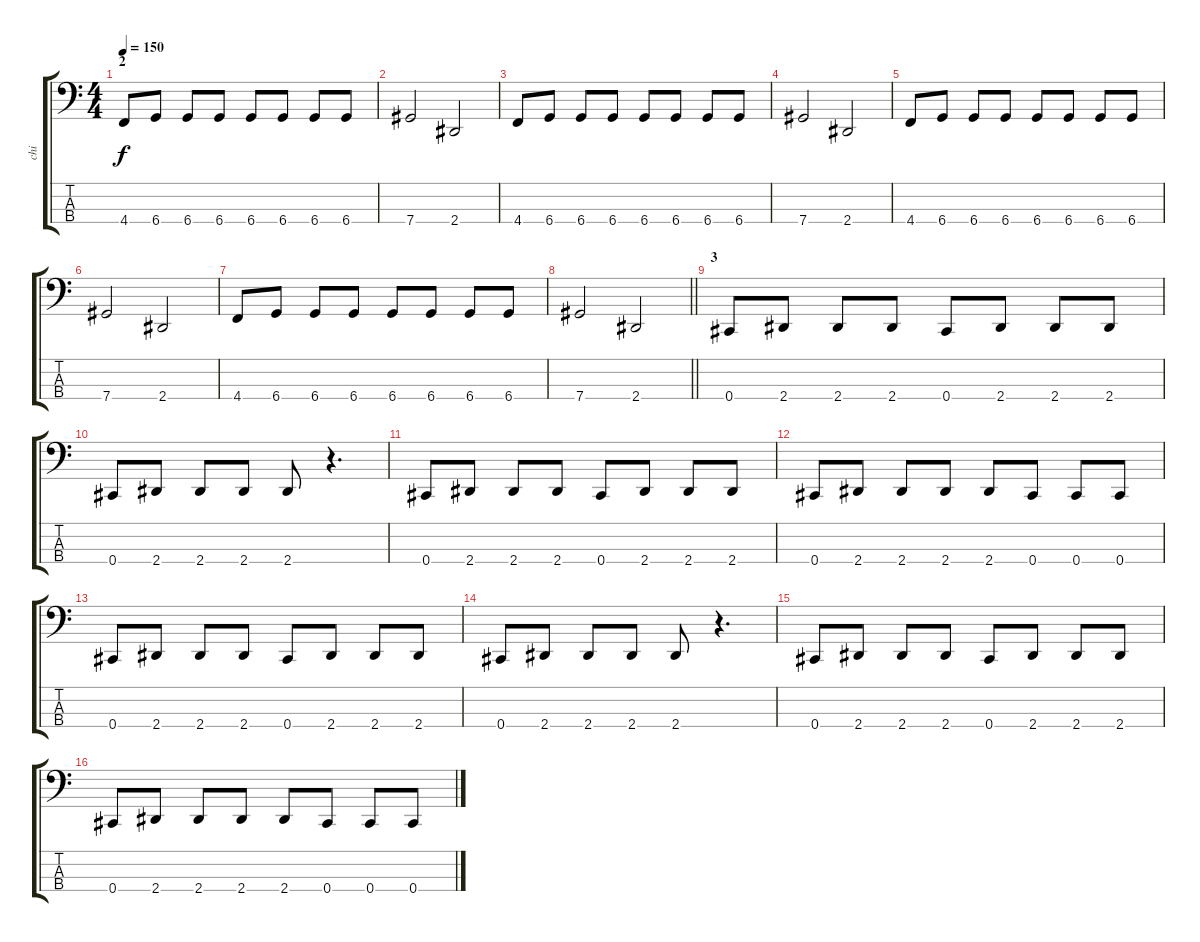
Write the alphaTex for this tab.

\track ("chi" "chi") {instrument electricbasspick}
\staff {score tabs}
\tuning (Gb2 Db2 Ab1 Db1) {hide}
\ts (4 4)
\section ("" "2")
\tempo 150
\clef f4
\ks c
4.4.8{dy f} 6.4.8 6.4.8 6.4.8 6.4.8 6.4.8 6.4.8 6.4.8 |
7.4.2 2.4.2 |
4.4.8 6.4.8 6.4.8 6.4.8 6.4.8 6.4.8 6.4.8 6.4.8 |
7.4.2 2.4.2 |
4.4.8 6.4.8 6.4.8 6.4.8 6.4.8 6.4.8 6.4.8 6.4.8 |
7.4.2 2.4.2 |
4.4.8 6.4.8 6.4.8 6.4.8 6.4.8 6.4.8 6.4.8 6.4.8 |
\barLineRight lightlight
7.4.2 2.4.2 |
\section ("" "3")
0.4.8 2.4.8 2.4.8 2.4.8 0.4.8 2.4.8 2.4.8 2.4.8 |
0.4.8 2.4.8 2.4.8 2.4.8 2.4.8 r.4{d} |
0.4.8 2.4.8 2.4.8 2.4.8 0.4.8 2.4.8 2.4.8 2.4.8 |
0.4.8 2.4.8 2.4.8 2.4.8 2.4.8 0.4.8 0.4.8 0.4.8 |
0.4.8 2.4.8 2.4.8 2.4.8 0.4.8 2.4.8 2.4.8 2.4.8 |
0.4.8 2.4.8 2.4.8 2.4.8 2.4.8 r.4{d} |
0.4.8 2.4.8 2.4.8 2.4.8 0.4.8 2.4.8 2.4.8 2.4.8 |
0.4.8 2.4.8 2.4.8 2.4.8 2.4.8 0.4.8 0.4.8 0.4.8
